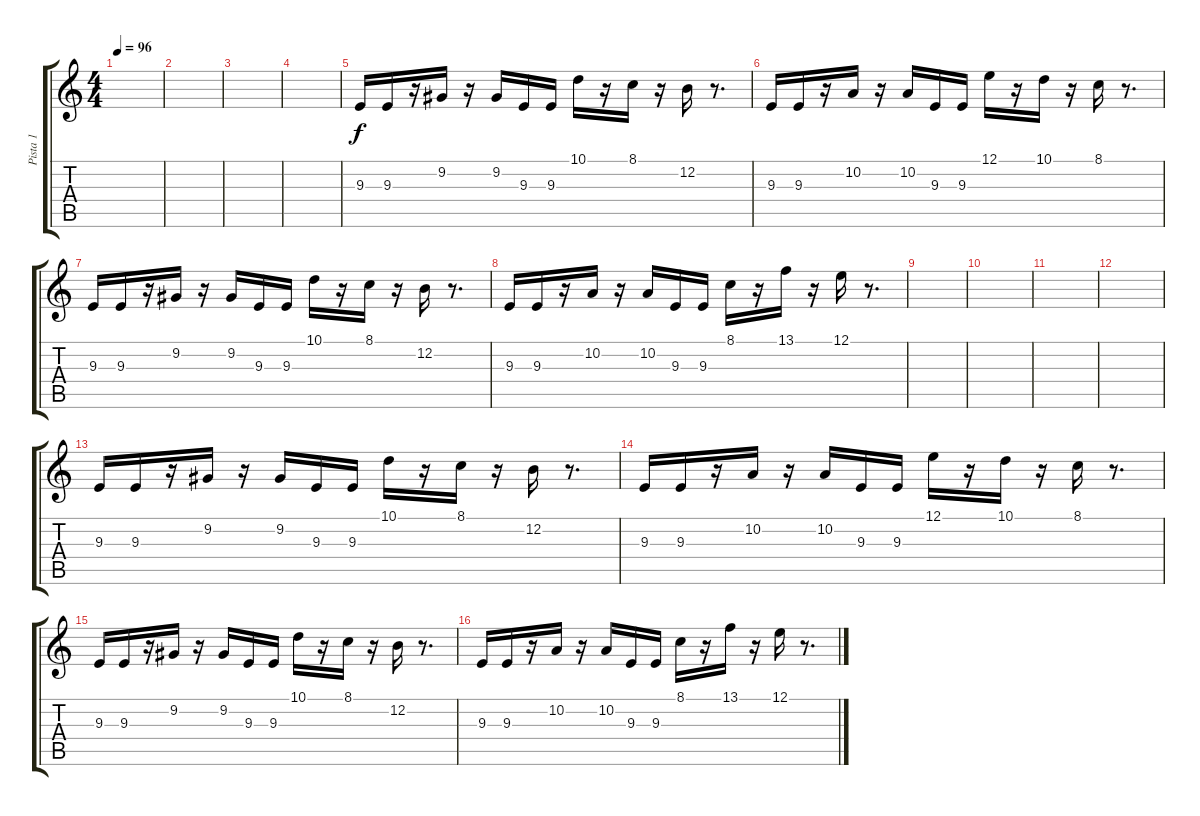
\track ("Pista 1" "Pista 1") {instrument harpsichord}
\staff {score tabs}
\tuning (E4 B3 G3 D3 A2 E2) {hide}
\ts (4 4)
\tempo 96
\clef g2
\ks c
|
|
|
|
9.3.16 9.3.16 r.16 9.2.16 r.16 9.2.16 9.3.16 9.3.16 10.1.16 r.16 8.1.16 r.16 12.2.16 r.8{d} |
9.3.16 9.3.16 r.16 10.2.16 r.16 10.2.16 9.3.16 9.3.16 12.1.16 r.16 10.1.16 r.16 8.1.16 r.8{d} |
9.3.16 9.3.16 r.16 9.2.16 r.16 9.2.16 9.3.16 9.3.16 10.1.16 r.16 8.1.16 r.16 12.2.16 r.8{d} |
9.3.16 9.3.16 r.16 10.2.16 r.16 10.2.16 9.3.16 9.3.16 8.1.16 r.16 13.1.16 r.16 12.1.16 r.8{d} |
|
|
|
|
9.3.16 9.3.16 r.16 9.2.16 r.16 9.2.16 9.3.16 9.3.16 10.1.16 r.16 8.1.16 r.16 12.2.16 r.8{d} |
9.3.16 9.3.16 r.16 10.2.16 r.16 10.2.16 9.3.16 9.3.16 12.1.16 r.16 10.1.16 r.16 8.1.16 r.8{d} |
9.3.16 9.3.16 r.16 9.2.16 r.16 9.2.16 9.3.16 9.3.16 10.1.16 r.16 8.1.16 r.16 12.2.16 r.8{d} |
9.3.16 9.3.16 r.16 10.2.16 r.16 10.2.16 9.3.16 9.3.16 8.1.16 r.16 13.1.16 r.16 12.1.16 r.8{d}
